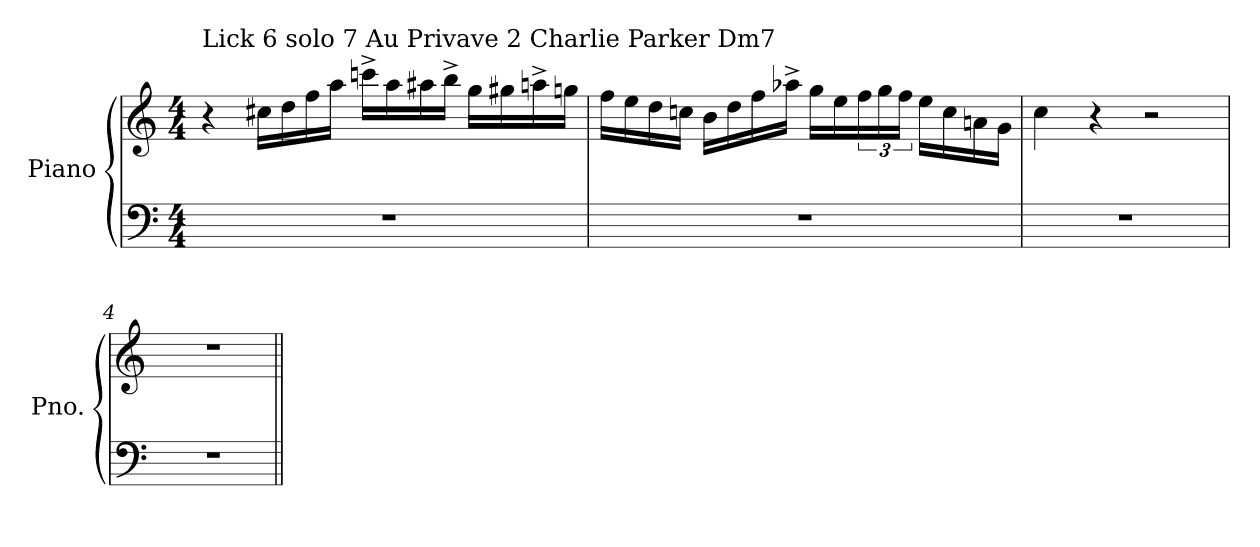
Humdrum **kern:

**kern	**kern
*part1	*part1
*staff2	*staff1
*I"Piano	*
*I'Pno.	*
*clefF4	*clefG2
*k[]	*k[]
*M4/4	*M4/4
*MM220	*MM220
=1	=1
!	!LO:TX:t=Lick 6 solo 7 Au Privave 2 Charlie Parker Dm7
1r	4r
.	16cc#X\LL
.	16dd\
.	16ff\
.	16aa\JJ
.	16cccn^\LL
.	16aa\
.	16aa#X\
.	16bb^\JJ
.	16gg\LL
.	16gg#X\
.	16aan^\
.	16ggn\JJ
=2	=2
1r	16ff\LL
.	16ee\
.	16dd\
.	16ccn\JJ
.	16b\LL
.	16dd\
.	16ff\
.	16aa-X^\JJ
.	16gg\LL
.	16ee\
.	24ff\
.	24gg\
.	24ff\JJ
.	16ee\LL
.	16cc\
.	16an\
.	16g\JJ
=3	=3
1r	4cc\
.	4r
.	2r
!!LO:LB:g=z
=4	=4
1r	1r
=||	=||
*-	*-
